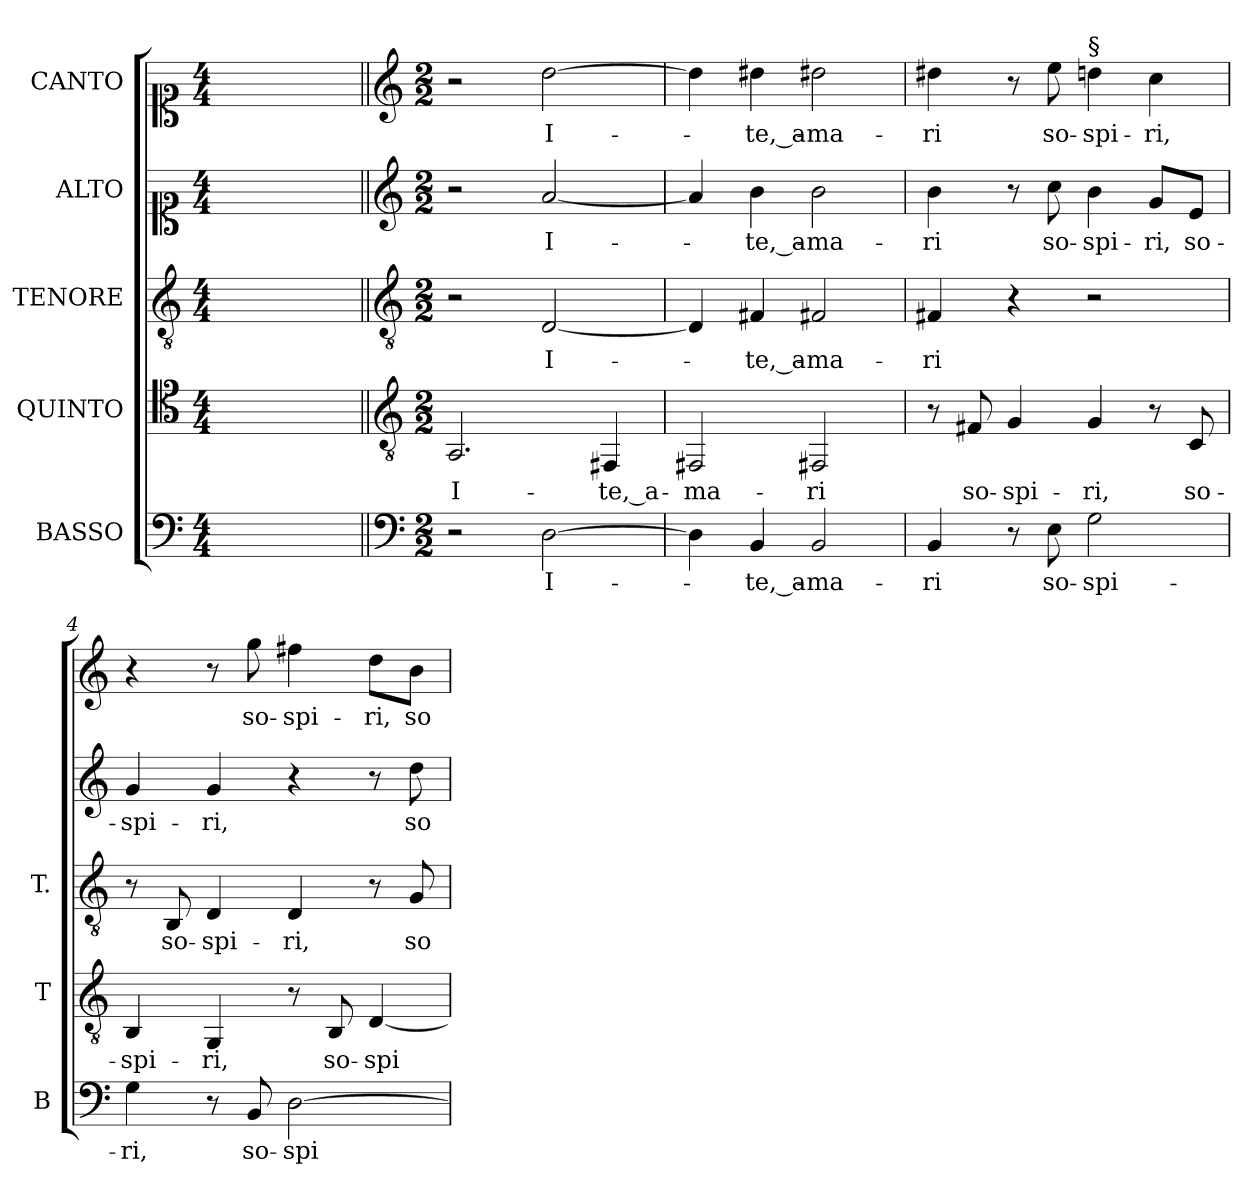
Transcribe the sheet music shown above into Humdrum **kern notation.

**kern	**text	**kern	**text	**kern	**text	**kern	**text	**kern	**text
*part5	*part5	*part4	*part4	*part3	*part3	*part2	*part2	*part1	*part1
*staff5	*staff5	*staff4	*staff4	*staff3	*staff3	*staff2	*staff2	*staff1	*staff1
*I"BASSO	*	*I"QUINTO	*	*I"TENORE	*	*I"ALTO	*	*I"CANTO	*
*I'B	*	*I'T	*	*I'T.	*	*	*	*	*
!!LO:PB:g=z
*clefF4	*	*clefC4	*	*clefGv2	*	*clefC1	*	*clefC1	*
*k[]	*	*k[]	*	*k[]	*	*k[]	*	*k[]	*
*C:	*	*C:	*	*C:	*	*C:	*	*C:	*
*M4/4	*	*M4/4	*	*M4/4	*	*M4/4	*	*M4/4	*
=1	=1	=1	=1	=1	=1	=1	=1	=1	=1
1ryy	.	1ryy	.	1ryy	.	1ryy	.	1ryy	.
=1||	=1||	=1||	=1||	=1||	=1||	=1||	=1||	=1||	=1||
*clefF4	*	*clefGv2	*	*clefGv2	*	*clefG2	*	*clefG2	*
*k[]	*	*k[]	*	*k[]	*	*k[]	*	*k[]	*
*C:	*	*C:	*	*C:	*	*C:	*	*C:	*
*M2/2	*	*M2/2	*	*M2/2	*	*M2/2	*	*M2/2	*
!	!	!	!LO:LY:b:color=#000000	!	!	!	!	!	!
2r	.	2.AAi/	I-	2r	.	2r	.	2r	.
!	!LO:LY:b:color=#000000	!	!	!	!	!	!	!	!
!	!	!	!	!	!LO:LY:b:color=#000000	!	!	!	!
!	!	!	!	!	!	!	!LO:LY:b:color=#000000	!	!
!	!	!	!	!	!	!	!	!	!LO:LY:b:color=#000000
[>2Di\	I-	.	.	[<2Di/	I-	[<2ai/	I-	[>2ddi\	I-
!	!	!	!LO:LY:b:color=#000000	!	!	!	!	!	!
.	.	4FF#Xi/	-te,_a-	.	.	.	.	.	.
=2	=2	=2	=2	=2	=2	=2	=2	=2	=2
!	!	!	!LO:LY:b:color=#000000	!	!	!	!	!	!
4Di\]	.	2FF#Xi/	-ma-	4Di/]	.	4ai/]	.	4ddi\]	.
!	!LO:LY:b:color=#000000	!	!	!	!	!	!	!	!
!	!	!	!	!	!LO:LY:b:color=#000000	!	!	!	!
!	!	!	!	!	!	!	!LO:LY:b:color=#000000	!	!
!	!	!	!	!	!	!	!	!	!LO:LY:b:color=#000000
4BBi/	-te,_a-	.	.	4F#Xi/	-te,_a-	4bi\	-te,_a-	4dd#Xi\	-te,_a-
!	!LO:LY:b:color=#000000	!	!	!	!	!	!	!	!
!	!	!	!LO:LY:b:color=#000000	!	!	!	!	!	!
!	!	!	!	!	!LO:LY:b:color=#000000	!	!	!	!
!	!	!	!	!	!	!	!LO:LY:b:color=#000000	!	!
!	!	!	!	!	!	!	!	!	!LO:LY:b:color=#000000
2BBi/	-ma-	2FF#Xi/	-ri	2F#Xi/	-ma-	2bi\	-ma-	2dd#Xi\	-ma-
=3	=3	=3	=3	=3	=3	=3	=3	=3	=3
!	!LO:LY:b:color=#000000	!	!	!	!	!	!	!	!
!	!	!	!	!	!LO:LY:b:color=#000000	!	!	!	!
!	!	!	!	!	!	!	!LO:LY:b:color=#000000	!	!
!	!	!	!	!	!	!	!	!	!LO:LY:b:color=#000000
4BBi/	-ri	8r	.	4F#Xi/	-ri	4bi\	-ri	4dd#Xi\	-ri
!	!	!	!LO:LY:b:color=#000000	!	!	!	!	!	!
.	.	8F#Xi/	so-	.	.	.	.	.	.
!	!	!	!LO:LY:b:color=#000000	!	!	!	!	!	!
8r	.	4Gi/	-spi-	4r	.	8r	.	8r	.
!	!LO:LY:b:color=#000000	!	!	!	!	!	!	!	!
!	!	!	!	!	!	!	!LO:LY:b:color=#000000	!	!
!	!	!	!	!	!	!	!	!	!LO:LY:b:color=#000000
8Ei\	so-	.	.	.	.	8cci\	so-	8eei\	so-
!	!LO:LY:b:color=#000000	!	!	!	!	!	!	!	!
!	!	!	!LO:LY:b:color=#000000	!	!	!	!	!	!
!	!	!	!	!	!	!	!LO:LY:b:color=#000000	!	!
!	!	!	!	!	!	!	!	!LO:TX:a:t=§	!
!	!	!	!	!	!	!	!	!	!LO:LY:b:color=#000000
2Gi\	-spi-	4Gi/	-ri,	2r	.	4bi\	-spi-	4ddi\	-spi-
!	!	!	!	!	!	!	!LO:LY:b:color=#000000	!	!
!	!	!	!	!	!	!	!	!	!LO:LY:b:color=#000000
.	.	8r	.	.	.	8gi/L	-ri,	4cci\	-ri,
!	!	!	!LO:LY:b:color=#000000	!	!	!	!	!	!
!	!	!	!	!	!	!	!LO:LY:b:color=#000000	!	!
.	.	8Ci/	so-	.	.	8ei/J	so-	.	.
=4	=4	=4	=4	=4	=4	=4	=4	=4	=4
!	!LO:LY:b:color=#000000	!	!	!	!	!	!	!	!
!	!	!	!LO:LY:b:color=#000000	!	!	!	!	!	!
!	!	!	!	!	!	!	!LO:LY:b:color=#000000	!	!
4Gi\	-ri,	4BBi/	-spi-	8r	.	4gi/	-spi-	4r	.
!	!	!	!	!	!LO:LY:b:color=#000000	!	!	!	!
.	.	.	.	8BBi/	so-	.	.	.	.
!	!	!	!LO:LY:b:color=#000000	!	!	!	!	!	!
!	!	!	!	!	!LO:LY:b:color=#000000	!	!	!	!
!	!	!	!	!	!	!	!LO:LY:b:color=#000000	!	!
8r	.	4GGi/	-ri,	4Di/	-spi-	4gi/	-ri,	8r	.
!	!LO:LY:b:color=#000000	!	!	!	!	!	!	!	!
!	!	!	!	!	!	!	!	!	!LO:LY:b:color=#000000
8BBi/	so-	.	.	.	.	.	.	8ggi\	so-
!	!LO:LY:b:color=#000000	!	!	!	!	!	!	!	!
!	!	!	!	!	!LO:LY:b:color=#000000	!	!	!	!
!	!	!	!	!	!	!	!	!	!LO:LY:b:color=#000000
[>2Di\	-spi-	8r	.	4Di/	-ri,	4r	.	4ff#Xi\	-spi-
!	!	!	!LO:LY:b:color=#000000	!	!	!	!	!	!
.	.	8BBi/	so-	.	.	.	.	.	.
!	!	!	!LO:LY:b:color=#000000	!	!	!	!	!	!
!	!	!	!	!	!	!	!	!	!LO:LY:b:color=#000000
.	.	[<4Di/	-spi-	8r	.	8r	.	8ddi\L	-ri,
!	!	!	!	!	!LO:LY:b:color=#000000	!	!	!	!
!	!	!	!	!	!	!	!LO:LY:b:color=#000000	!	!
!	!	!	!	!	!	!	!	!	!LO:LY:b:color=#000000
.	.	.	.	8Gi/	so-	8ddi\	so-	8bi\J	so-
=	=	=	=	=	=	=	=	=	=
*-	*-	*-	*-	*-	*-	*-	*-	*-	*-
